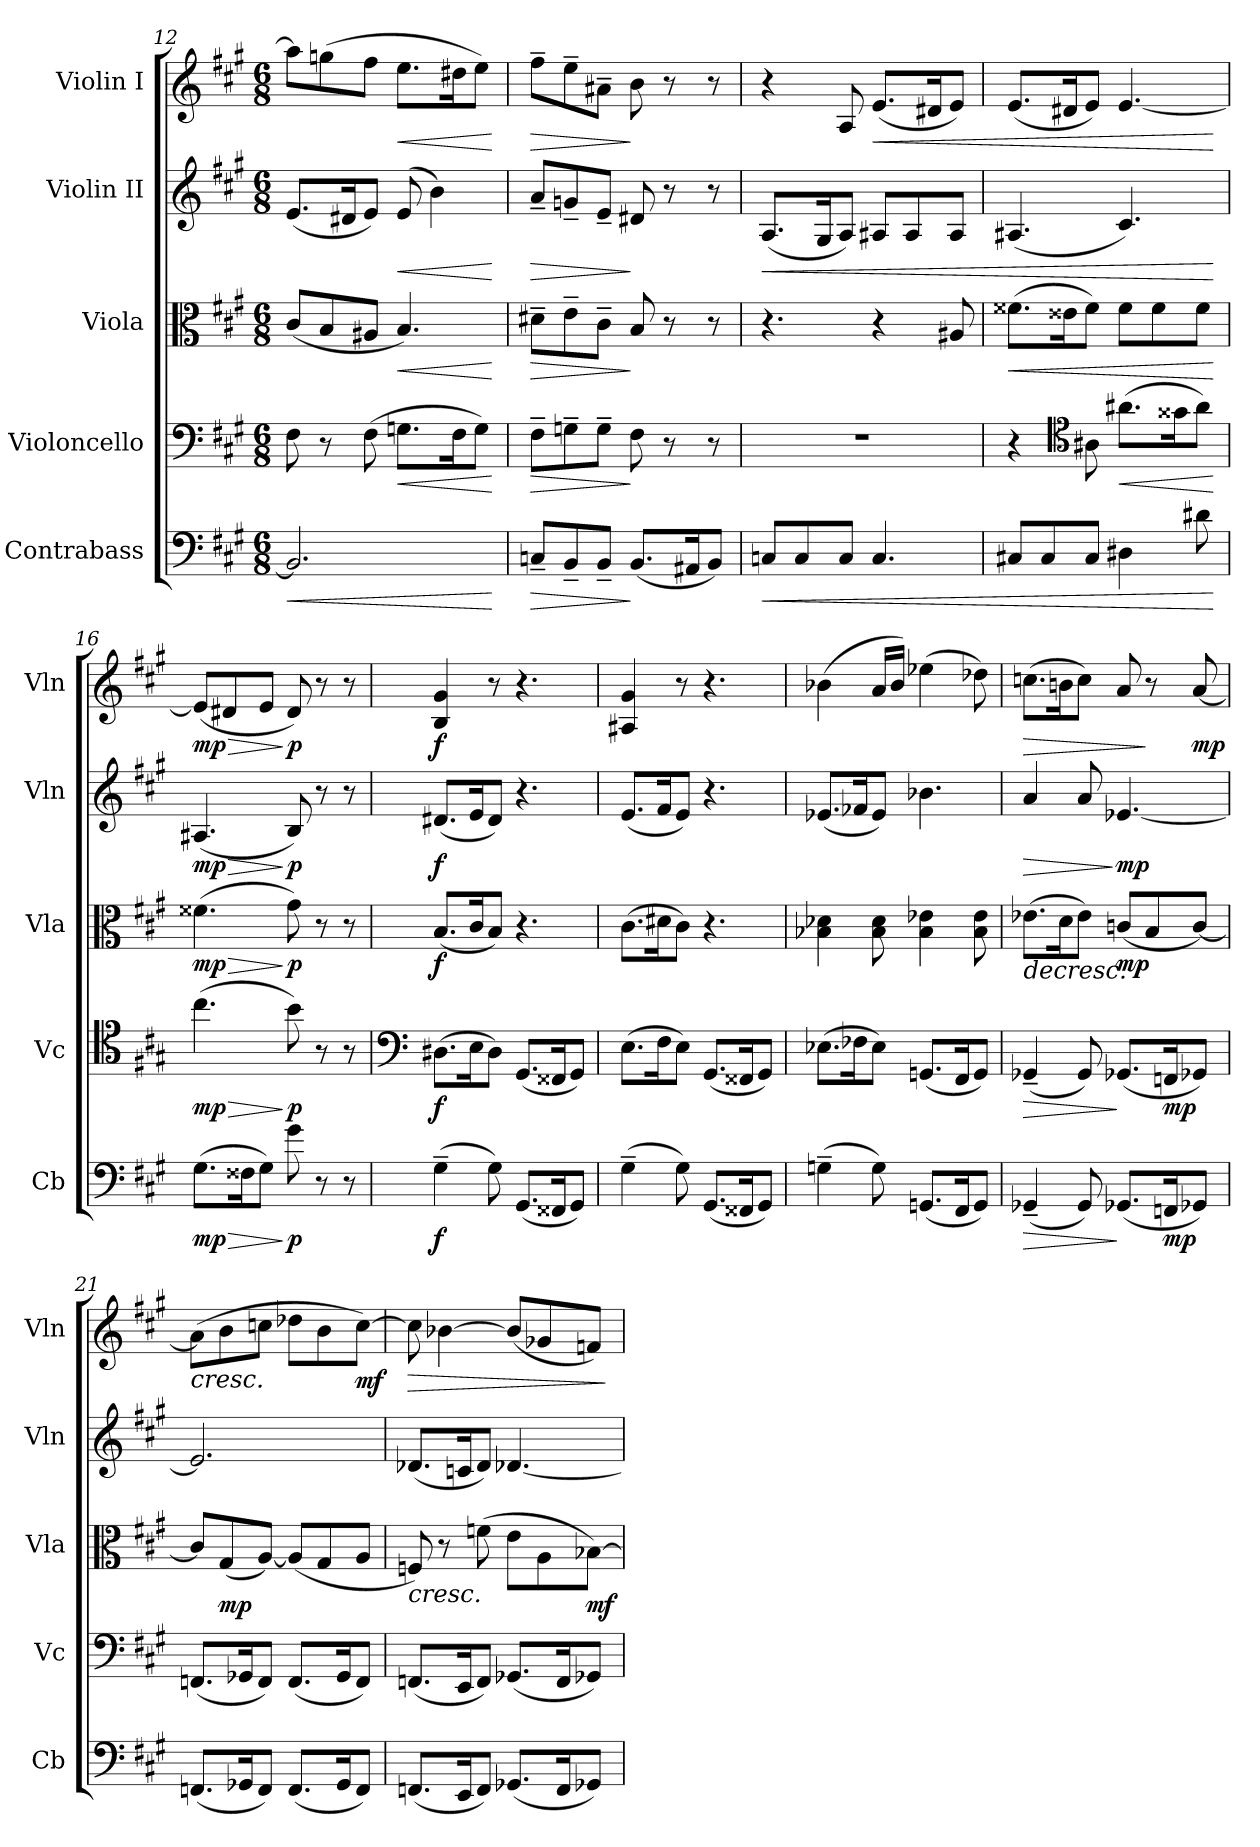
**kern	**dynam	**kern	**dynam	**kern	**dynam	**kern	**dynam	**kern	**dynam
*part5	*part5	*part4	*part4	*part3	*part3	*part2	*part2	*part1	*part1
*staff5	*staff5	*staff4	*staff4	*staff3	*staff3	*staff2	*staff2	*staff1	*staff1
*I"Contrabass	*	*I"Violoncello	*	*I"Viola	*	*I"Violin II	*	*I"Violin I	*
*I'Cb	*	*I'Vc	*	*I'Vla	*	*I'Vln	*	*I'Vln	*
!!LO:LB:g=z
*clefF4	*	*clefF4	*	*clefC3	*	*clefG2	*	*clefG2	*
*ITrd7c12	*	*	*	*	*	*	*	*	*
*k[f#c#g#]	*	*k[f#c#g#]	*	*k[f#c#g#]	*	*k[f#c#g#]	*	*k[f#c#g#]	*
*M6/8	*	*M6/8	*	*M6/8	*	*M6/8	*	*M6/8	*
=12	=12	=12	=12	=12	=12	=12	=12	=12	=12
!	!LO:HP:b	!	!	!	!	!	!	!	!
2.BBB/]	<	8F#\	.	(8c#/L	.	(8.e/L	.	8aa#\L]	.
.	.	8r	.	8B/	.	.	.	(8ggn\	.
.	.	.	.	.	.	16d#X/K	.	.	.
.	.	(8F#\	.	8A#X/J	.	8e/J)	.	8ff#\J	.
!	!	!	!LO:HP:b	!	!LO:HP:b	!	!LO:HP:b	!	!LO:HP:b
.	.	8.Gn\L	<	4.B/)	<	(>8e/	<	8.ee\L	<
.	.	.	.	.	.	4b\)	.	.	.
.	.	16F#\K	.	.	.	.	.	16dd#X\K	.
.	.	8G\J)	.	.	.	.	.	8ee\J)	.
.	[	.	[	.	[	.	[	.	[
=13	=13	=13	=13	=13	=13	=13	=13	=13	=13
!	!LO:HP:b	!	!LO:HP:b	!	!LO:HP:b	!	!LO:HP:b	!	!LO:HP:b
8CCn~/L	>	8F#~\L	>	8d#X~\L	>	8a~/L	>	8ff#~\L	>
8BBB~/	.	8Gn~\	.	8e~\	.	8gn~/	.	8ee~\	.
8BBB~/J	.	8G~\J	.	8c#~\J	.	8e~/J	.	8a#X~\J	.
(8.BBB/L	]	8F#\	]	8B/	]	8d#X/	]	8b\	]
.	.	8r	.	8r	.	8r	.	8r	.
16AAA#X/K	.	.	.	.	.	.	.	.	.
8BBB/J)	.	8r	.	8r	.	8r	.	8r	.
=14	=14	=14	=14	=14	=14	=14	=14	=14	=14
!	!LO:HP:b	!	!	!	!	!	!LO:HP:b	!	!
8CCn/L	<	2.r	.	4.r	.	(8.A/L	<	4r	.
8CC/	.	.	.	.	.	.	.	.	.
.	.	.	.	.	.	16G#/K	.	.	.
8CC/J	.	.	.	.	.	8A/J)	.	8A/	.
!	!	!	!	!	!	!	!	!	!LO:HP:b
4.CC/	.	.	.	4r	.	8A#X/L	.	(8.e/L	<
.	.	.	.	.	.	8A#/	.	.	.
.	.	.	.	.	.	.	.	16d#X/K	.
.	.	.	.	8A#X/	.	8A#/J	.	8e/J)	.
=15	=15	=15	=15	=15	=15	=15	=15	=15	=15
!	!	!	!	!	!LO:HP:b	!	!	!	!
8CC#X/L	.	4r	.	(8.f##X\L	<	(4.A#X/	.	(8.e/L	.
8CC#/	.	.	.	.	.	.	.	.	.
.	.	.	.	16e##X\K	.	.	.	16d#X/K	.
*	*	*clefC4	*	*	*	*	*	*	*
8CC#/J	.	8A#X\	.	8f##\J)	.	.	.	8e/J)	.
!	!	!	!LO:HP:b	!	!	!	!	!	!
4DD#X\	.	(8.a#X\L	<	8f##\L	.	4.c#/)	.	[4.e/	.
.	.	.	.	8f##\	.	.	.	.	.
.	.	16g##X\K	.	.	.	.	.	.	.
8D#X\	.	8a#\J)	.	8f##\J	.	.	.	.	.
.	[	.	[	.	[	.	[	.	[
=16	=16	=16	=16	=16	=16	=16	=16	=16	=16
!	!LO:HP:b	!	!LO:HP:b	!	!LO:HP:b	!	!LO:HP:b	!	!LO:HP:b
!	!LO:DY:n=1:b	!	!LO:DY:n=1:b	!	!LO:DY:n=1:b	!	!LO:DY:n=1:b	!	!LO:DY:n=1:b
(8.GG#\L	> mp	(4.cc#\	> mp	(4.f##X\	> mp	(4.A#X/	> mp	(8e/L]	> mp
.	.	.	.	.	.	.	.	8d#X/	.
16FF##X\K	.	.	.	.	.	.	.	.	.
8GG#\J)	.	.	.	.	.	.	.	8e/J	.
!	!LO:DY:n=2:b	!	!LO:DY:n=2:b	!	!LO:DY:n=2:b	!	!LO:DY:n=2:b	!	!LO:DY:n=2:b
8G#\	] p	8b\)	] p	8g#\)	] p	8B/)	] p	8d#/)	] p
8r	.	8r	.	8r	.	8r	.	8r	.
8r	.	8r	.	8r	.	8r	.	8r	.
=17	=17	=17	=17	=17	=17	=17	=17	=17	=17
*	*	*clefF4	*	*	*	*	*	*	*
!	!LO:DY:b	!	!LO:DY:b	!	!LO:DY:b	!	!LO:DY:b	!	!LO:DY:b
(4GG#~\	f	(8.D#X\L	f	(8.B/L	f	(8.d#X/L	f	4B/ 4g#/	f
.	.	16E\K	.	16c#/K	.	16e/K	.	.	.
8GG#\)	.	8D#\J)	.	8B/J)	.	8d#/J)	.	8r	.
(8.GGG#/L	.	(8.GG#/L	.	4.r	.	4.r	.	4.r	.
16FFF##X/K	.	16FF##X/K	.	.	.	.	.	.	.
8GGG#/J)	.	8GG#/J)	.	.	.	.	.	.	.
=18	=18	=18	=18	=18	=18	=18	=18	=18	=18
(4GG#~\	.	(8.E\L	.	(8.c#\L	.	(8.e/L	.	4A#X/ 4g#/	.
.	.	16F#\K	.	16d#X\K	.	16f#/K	.	.	.
8GG#\)	.	8E\J)	.	8c#\J)	.	8e/J)	.	8r	.
(8.GGG#/L	.	(8.GG#/L	.	4.r	.	4.r	.	4.r	.
16FFF##X/K	.	16FF##X/K	.	.	.	.	.	.	.
8GGG#/J)	.	8GG#/J)	.	.	.	.	.	.	.
=19	=19	=19	=19	=19	=19	=19	=19	=19	=19
(4GGn~\	.	(8.E-X\L	.	4B-X\ 4d-X\	.	(8.e-X/L	.	(4b-X\	.
.	.	16F-X\K	.	.	.	16f-X/K	.	.	.
8GG\)	.	8E-\J)	.	8B-\ 8d-\	.	8e-/J)	.	16a/LL	.
.	.	.	.	.	.	.	.	16b-/JJ)	.
(8.GGGn/L	.	(8.GGn/L	.	4B-\ 4e-X\	.	4.b-X\	.	(4ee-X\	.
16FFF#/K	.	16FF#/K	.	.	.	.	.	.	.
8GGG/J)	.	8GG/J)	.	8B-\ 8e-\	.	.	.	8dd-X\)	.
=20	=20	=20	=20	=20	=20	=20	=20	=20	=20
!	!LO:HP:b	!	!LO:HP:b	!	!LO:HP:b	!	!LO:HP:b	!	!LO:HP:b
(4GGG-X~/	>	(4GG-X~/	>	(8.e-X\L	>	4a/	>	(8.ccn\L	>
.	.	.	.	16d\K	.	.	.	16bn\K	.
8GGG-/)	.	8GG-/)	.	8e-\J)	.	8a/	.	8cc\J)	.
!	!	!	!	!	!LO:DY:b	!	!LO:DY:n=1:b	!	!
(8.GGG-X/L	]	(8.GG-X/L	]	(8cn/L	mp	[4.e-X/	] mp	8a/	.
.	.	.	.	8B/	]	.	.	8r	]
!	!LO:DY:b	!	!LO:DY:b	!	!	!	!	!	!
16FFFn/K	mp	16FFn/K	mp	.	.	.	.	.	.
!	!	!	!	!	!	!	!	!	!LO:DY:b
8GGG-X/J)	.	8GG-X/J)	.	[8c/J)	.	.	.	[8a/	mp
=21	=21	=21	=21	=21	=21	=21	=21	=21	=21
!	!	!	!	!	!	!	!	!	!LO:HP:b
(8.FFFn/L	.	(8.FFn/L	.	8c/L]	.	2.e-/]	.	(8a\L]	<
!	!	!	!	!	!LO:DY:b	!	!	!	!
.	.	.	.	(8G#/	mp	.	.	8b\	.
16GGG-X/K	.	16GG-X/K	.	.	.	.	.	.	.
8FFF/J)	.	8FF/J)	.	[8A/J)	.	.	.	8ccn\J	.
(8.FFF/L	.	(8.FF/L	.	(8A/L]	.	.	.	8dd-X\L	.
.	.	.	.	8G#/	.	.	.	8b\	.
16GGG-/K	.	16GG-/K	.	.	.	.	.	.	.
!	!	!	!	!	!	!	!	!	!LO:DY:b
8FFF/J)	.	8FF/J)	.	8A/J	.	.	.	[8cc\J)	mf
.	.	.	.	.	.	.	.	.	[
!!LO:PB:g=z
=22	=22	=22	=22	=22	=22	=22	=22	=22	=22
!	!	!	!	!	!LO:HP:b	!	!	!	!LO:HP:b
(8.FFFn/L	.	(8.FFn/L	.	8Fn/)	<	(8.d-X/L	.	8cc\]	>
.	.	.	.	8r	.	.	.	[4b-X\	.
16EEE/K	.	16EE/K	.	.	.	16cn/K	.	.	.
8FFF/J)	.	8FF/J)	.	(8fn\	.	8d-/J)	.	.	.
(8.GGG-X/L	.	(8.GG-X/L	.	8e\L	.	[4.d-X/	.	(8b-/L]	.
.	.	.	.	8A\	.	.	.	8g-X/	.
16FFF/K	.	16FF/K	.	.	.	.	.	.	.
!	!	!	!	!	!LO:DY:b	!	!	!	!
8GGG-X/J)	.	8GG-X/J)	.	[8B-X\J)	mf	.	.	8fn/J)	.
.	.	.	.	.	[	.	.	.	]
=	=	=	=	=	=	=	=	=	=
*-	*-	*-	*-	*-	*-	*-	*-	*-	*-
